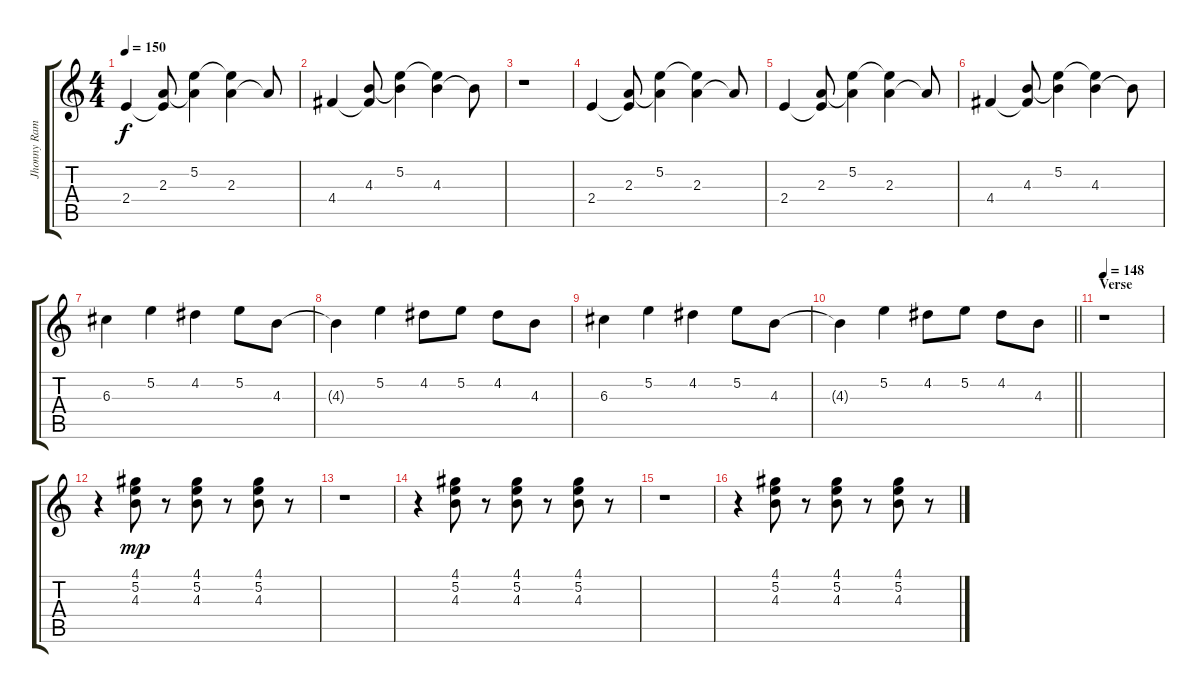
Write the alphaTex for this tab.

\track ("Jhonny Ramone - Guitar" "Jhonny Ram") {instrument distortionguitar}
\staff {score tabs}
\tuning (E4 B3 G3 D3 A2 E2) {hide}
\ts (4 4)
\tempo 150
\clef g2
\ks c
2.4.4{dy f} (2.3 2.4{t}).8 (5.2 2.3{t}).4 (5.2{t} 2.3).4 2.3{t}.8 |
4.4.4 (4.3 4.4{t}).8 (5.2 4.3{t}).4 (5.2{t} 4.3).4 4.3{t}.8 |
r.1 |
2.4.4 (2.3 2.4{t}).8 (5.2 2.3{t}).4 (5.2{t} 2.3).4 2.3{t}.8 |
2.4.4 (2.3 2.4{t}).8 (5.2 2.3{t}).4 (5.2{t} 2.3).4 2.3{t}.8 |
4.4.4 (4.3 4.4{t}).8 (5.2 4.3{t}).4 (5.2{t} 4.3).4 4.3{t}.8 |
6.3.4 5.2.4 4.2.4 5.2.8 4.3.8 |
4.3{t}.4 5.2.4 4.2.8 5.2.8 4.2.8 4.3.8 |
6.3.4 5.2.4 4.2.4 5.2.8 4.3.8 |
\barLineRight lightlight
4.3{t}.4 5.2.4 4.2.8 5.2.8 4.2.8 4.3.8 |
\section ("" "Verse")
\tempo 148
r.1 |
r.4 (4.1 5.2 4.3).8{dy mp} r.8 (4.1 5.2 4.3).8 r.8 (4.1 5.2 4.3).8 r.8 |
r.1 |
r.4 (4.1 5.2 4.3).8 r.8 (4.1 5.2 4.3).8 r.8 (4.1 5.2 4.3).8 r.8 |
r.1 |
r.4 (4.1 5.2 4.3).8 r.8 (4.1 5.2 4.3).8 r.8 (4.1 5.2 4.3).8 r.8
